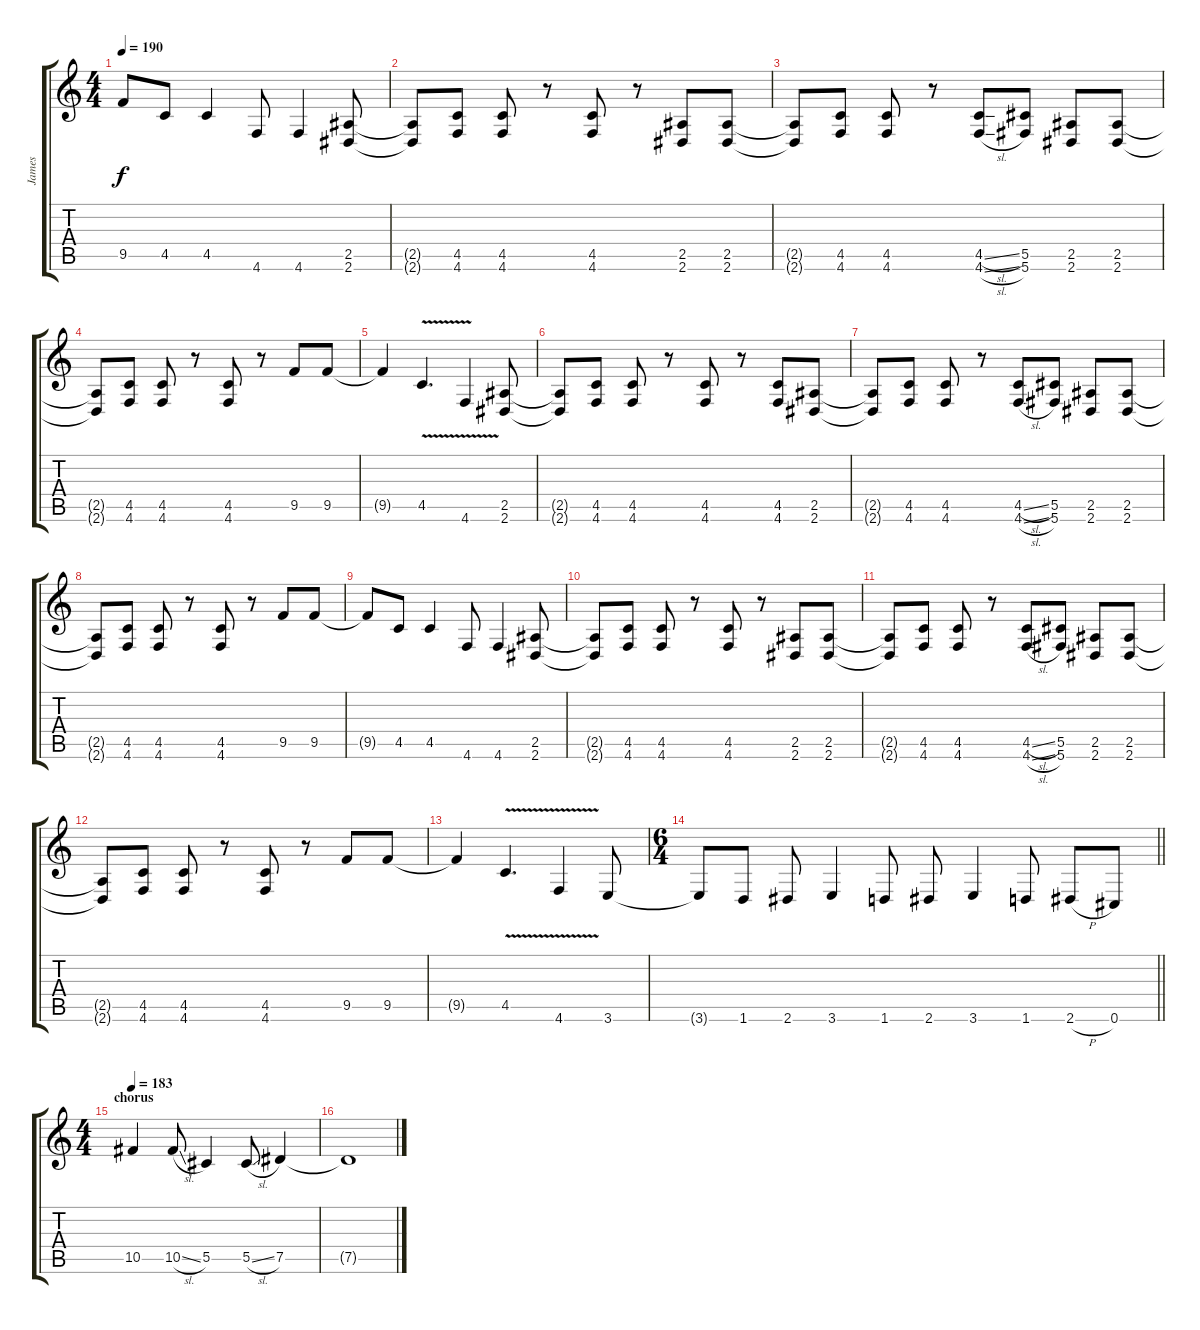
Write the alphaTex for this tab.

\track ("James" "James") {instrument distortionguitar}
\staff {score tabs}
\tuning (Eb4 Bb3 Gb3 Db3 Ab2 Db2) {hide}
\ts (4 4)
\tempo 190
\clef g2
\ks c
9.5{t}.8{dy f} 4.5.8 4.5.4 4.6.8 4.6.4 (2.5 2.6).8 |
(2.5{t} 2.6{t}).8 (4.5 4.6).8 (4.5 4.6).8 r.8 (4.5 4.6).8 r.8 (2.5 2.6).8 (2.5 2.6).8 |
(2.5{t} 2.6{t}).8 (4.5 4.6).8 (4.5 4.6).8 r.8 (4.5{sl} 4.6{sl}).8 (5.5 5.6).8 (2.5 2.6).8 (2.5 2.6).8 |
(2.5{t} 2.6{t}).8 (4.5 4.6).8 (4.5 4.6).8 r.8 (4.5 4.6).8 r.8 9.5.8 9.5.8 |
9.5{t}.4 4.5{v}.4{d} 4.6{v}.4 (2.5 2.6).8 |
(2.5{t} 2.6{t}).8 (4.5 4.6).8 (4.5 4.6).8 r.8 (4.5 4.6).8 r.8 (4.5 4.6).8 (2.5 2.6).8 |
(2.5{t} 2.6{t}).8 (4.5 4.6).8 (4.5 4.6).8 r.8 (4.5{sl} 4.6{sl}).8 (5.5 5.6).8 (2.5 2.6).8 (2.5 2.6).8 |
(2.5{t} 2.6{t}).8 (4.5 4.6).8 (4.5 4.6).8 r.8 (4.5 4.6).8 r.8 9.5.8 9.5.8 |
9.5{t}.8 4.5.8 4.5.4 4.6.8 4.6.4 (2.5 2.6).8 |
(2.5{t} 2.6{t}).8 (4.5 4.6).8 (4.5 4.6).8 r.8 (4.5 4.6).8 r.8 (2.5 2.6).8 (2.5 2.6).8 |
(2.5{t} 2.6{t}).8 (4.5 4.6).8 (4.5 4.6).8 r.8 (4.5{sl} 4.6{sl}).8 (5.5 5.6).8 (2.5 2.6).8 (2.5 2.6).8 |
(2.5{t} 2.6{t}).8 (4.5 4.6).8 (4.5 4.6).8 r.8 (4.5 4.6).8 r.8 9.5.8 9.5.8 |
9.5{t}.4 4.5{v}.4{d} 4.6{v}.4 3.6.8 |
\ts (6 4)
\barLineRight lightlight
3.6{t}.8 1.6.8 2.6.8 3.6.4 1.6.8 2.6.8 3.6.4 1.6.8 2.6{h}.8 0.6.8 |
\ts (4 4)
\section ("" "chorus")
\tempo 183
10.5.4 10.5{sl}.8 5.5.4 5.5{sl}.8 7.5.4 |
7.5{t}.1
